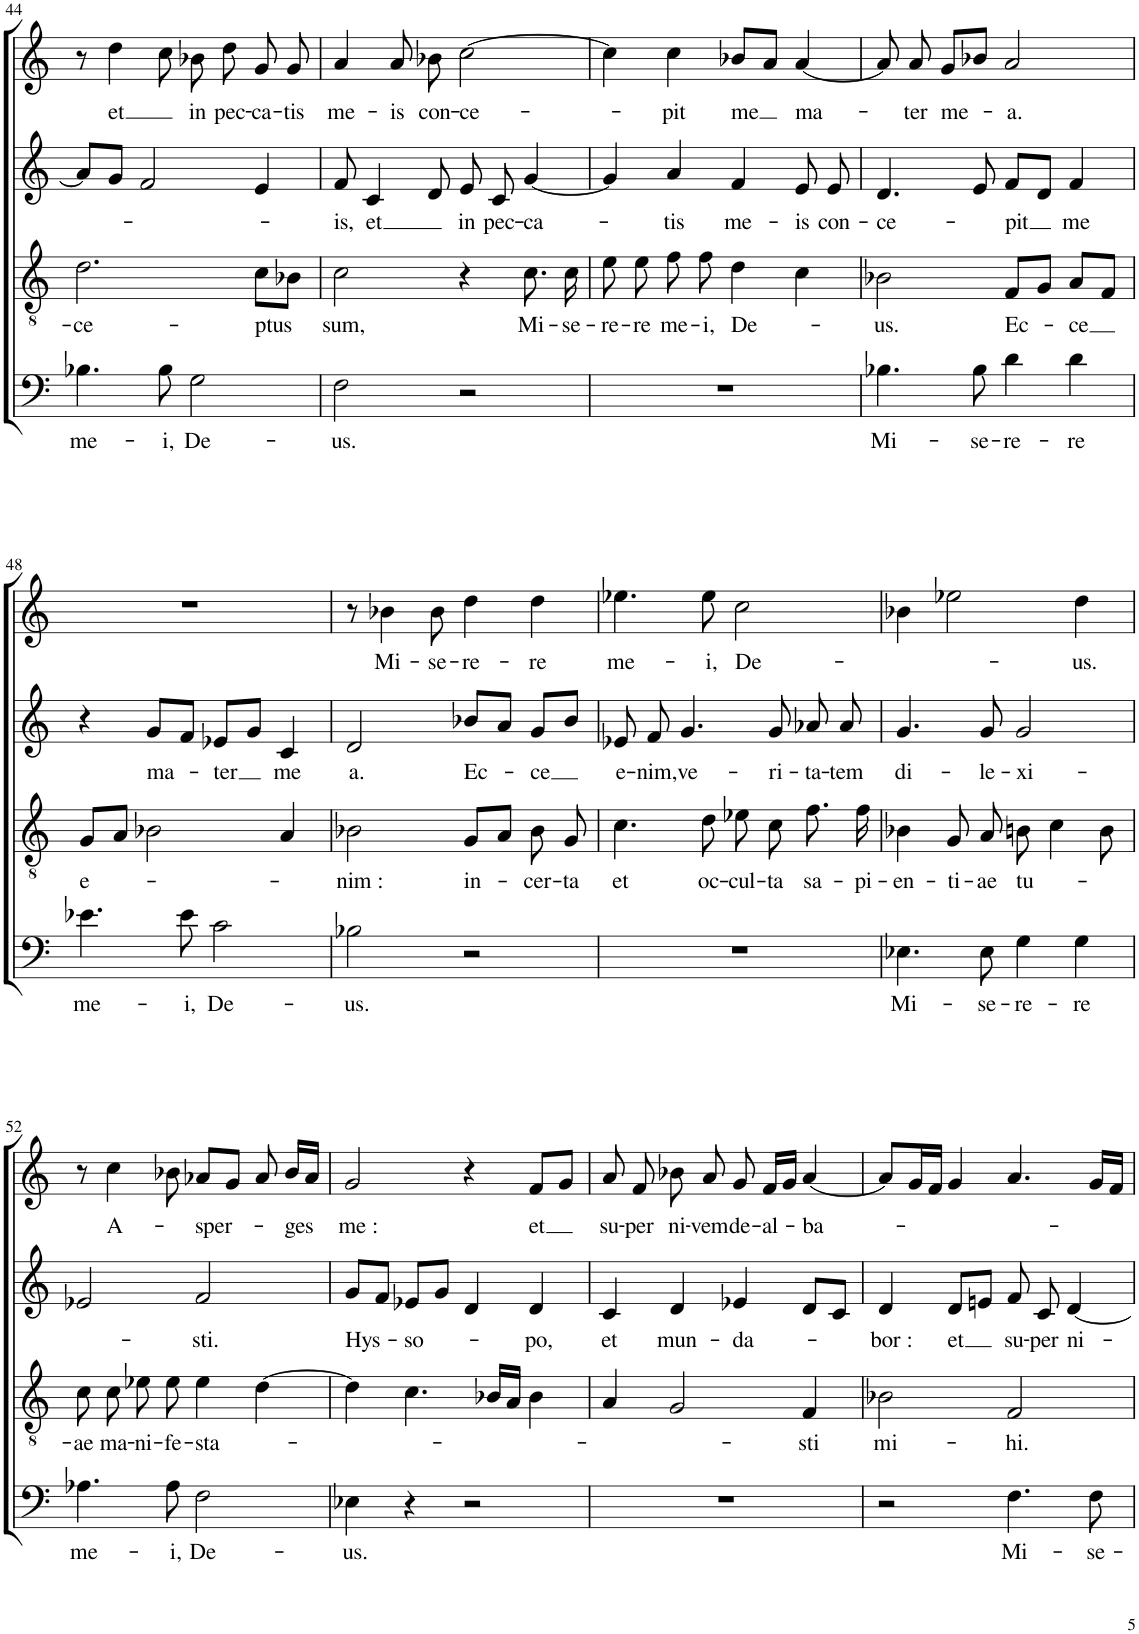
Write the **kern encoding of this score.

**kern	**text	**kern	**text	**kern	**text	**kern	**text
*part4	*part4	*part3	*part3	*part2	*part2	*part1	*part1
*staff4	*staff4	*staff3	*staff3	*staff2	*staff2	*staff1	*staff1
*I"Basso	*	*I"Tenore	*	*I"Alto	*	*I"Soprano	*
!!LO:PB:g=z
*clefF4	*	*clefGv2	*	*clefG2	*	*clefG2	*
*k[]	*	*k[]	*	*k[]	*	*k[]	*
*M4/4	*	*M4/4	*	*M4/4	*	*M4/4	*
*met(c)	*	*met(c)	*	*met(c)	*	*met(c)	*
=44	=44	=44	=44	=44	=44	=44	=44
!	!LO:LY:b	!	!LO:LY:b	!	!	!	!
4.B-X\	me-	2.d\	-ce-	8a/L]	.	8r	.
!	!	!	!	!	!	!	!LO:LY:b
.	.	.	.	8g/J	.	4dd\	et
.	.	.	.	2f/	.	.	.
!	!LO:LY:b	!	!	!	!	!	!
8B-\	-i,	.	.	.	.	8cc\	.
!	!LO:LY:b	!	!	!	!	!	!LO:LY:b
2G\	De-	.	.	.	.	8b-X\	in
!	!	!	!	!	!	!	!LO:LY:b
.	.	.	.	.	.	8dd\	pec-
!	!	!	!LO:LY:b	!	!	!	!LO:LY:b
.	.	8c\L	-ptus	4e/	.	8g/	-ca-
!	!	!	!	!	!	!	!LO:LY:b
.	.	8B-X\J	.	.	.	8g/	-tis
=45	=45	=45	=45	=45	=45	=45	=45
!	!LO:LY:b	!	!LO:LY:b	!	!LO:LY:b	!	!LO:LY:b
2F\	-us.	2c\	sum,	8f/	-is,	4a/	me-
!	!	!	!	!	!LO:LY:b	!	!
.	.	.	.	4c/	et	.	.
!	!	!	!	!	!	!	!LO:LY:b
.	.	.	.	.	.	8a/	-is
!	!	!	!	!	!	!	!LO:LY:b
.	.	.	.	8d/	.	8b-X\	con-
!	!	!	!	!	!LO:LY:b	!	!LO:LY:b
2r	.	4r	.	8e/	in	[2cc\	-ce-
!	!	!	!	!	!LO:LY:b	!	!
.	.	.	.	8c/	pec-	.	.
!	!	!	!LO:LY:b	!	!LO:LY:b	!	!
.	.	8.c\	Mi-	[4g/	-ca-	.	.
!	!	!	!LO:LY:b	!	!	!	!
.	.	16c\	-se-	.	.	.	.
=46	=46	=46	=46	=46	=46	=46	=46
!	!	!	!LO:LY:b	!	!	!	!
1r	.	8e\	-re-	4g/]	.	4cc\]	.
!	!	!	!LO:LY:b	!	!	!	!
.	.	8e\	-re	.	.	.	.
!	!	!	!LO:LY:b	!	!LO:LY:b	!	!LO:LY:b
.	.	8f\	me-	4a/	-tis	4cc\	-pit
!	!	!	!LO:LY:b	!	!	!	!
.	.	8f\	-i,	.	.	.	.
!	!	!	!LO:LY:b	!	!LO:LY:b	!	!LO:LY:b
.	.	4d\	De-	4f/	me-	8b-X/L	me
.	.	.	.	.	.	8a/J	.
!	!	!	!	!	!LO:LY:b	!	!LO:LY:b
.	.	4c\	.	8e/	-is	[4a/	ma-
!	!	!	!	!	!LO:LY:b	!	!
.	.	.	.	8e/	con-	.	.
=47	=47	=47	=47	=47	=47	=47	=47
!	!LO:LY:b	!	!LO:LY:b	!	!LO:LY:b	!	!
4.B-X\	Mi-	2B-X\	-us.	4.d/	-ce-	8a/]	.
!	!	!	!	!	!	!	!LO:LY:b
.	.	.	.	.	.	8a/	-ter
!	!	!	!	!	!	!	!LO:LY:b
.	.	.	.	.	.	8g/L	me-
!	!LO:LY:b	!	!	!	!	!	!
8B-\	-se-	.	.	8e/	.	8b-X/J	.
!	!LO:LY:b	!	!LO:LY:b	!	!LO:LY:b	!	!LO:LY:b
4d\	-re-	8F/L	Ec-	8f/L	-pit	2a/	-a.
.	.	8G/J	.	8d/J	.	.	.
!	!LO:LY:b	!	!LO:LY:b	!	!LO:LY:b	!	!
4d\	-re	8A/L	-ce	4f/	me	.	.
.	.	8F/J	.	.	.	.	.
!!LO:LB:g=z
=48	=48	=48	=48	=48	=48	=48	=48
!	!LO:LY:b	!	!LO:LY:b	!	!	!	!
4.e-X\	me-	8G/L	e-	4r	.	1r	.
.	.	8A/J	.	.	.	.	.
!	!	!	!	!	!LO:LY:b	!	!
.	.	2B-X\	.	8g/L	ma-	.	.
!	!LO:LY:b	!	!	!	!	!	!
8e-\	-i,	.	.	8f/J	.	.	.
!	!LO:LY:b	!	!	!	!LO:LY:b	!	!
2c\	De-	.	.	8e-X/L	-ter	.	.
.	.	.	.	8g/J	.	.	.
!	!	!	!	!	!LO:LY:b	!	!
.	.	4A/	.	4c/	me	.	.
=49	=49	=49	=49	=49	=49	=49	=49
!	!LO:LY:b	!	!LO:LY:b	!	!LO:LY:b	!	!
2B-X\	-us.	2B-X\	-nim :	2d/	a.	8r	.
!	!	!	!	!	!	!	!LO:LY:b
.	.	.	.	.	.	4b-X\	Mi-
!	!	!	!	!	!	!	!LO:LY:b
.	.	.	.	.	.	8b-\	-se-
!	!	!	!LO:LY:b	!	!LO:LY:b	!	!LO:LY:b
2r	.	8G/L	in-	8b-X/L	Ec-	4dd\	-re-
.	.	8A/J	.	8a/J	.	.	.
!	!	!	!LO:LY:b	!	!LO:LY:b	!	!LO:LY:b
.	.	8B-\	-cer-	8g/L	-ce	4dd\	-re
!	!	!	!LO:LY:b	!	!	!	!
.	.	8G/	-ta	8b-/J	.	.	.
=50	=50	=50	=50	=50	=50	=50	=50
!	!	!	!LO:LY:b	!	!LO:LY:b	!	!LO:LY:b
1r	.	4.c\	et	8e-X/	e-	4.ee-X\	me-
!	!	!	!	!	!LO:LY:b	!	!
.	.	.	.	8f/	-nim,	.	.
!	!	!	!	!	!LO:LY:b	!	!
.	.	.	.	4.g/	ve-	.	.
!	!	!	!LO:LY:b	!	!	!	!LO:LY:b
.	.	8d\	oc-	.	.	8ee-\	-i,
!	!	!	!LO:LY:b	!	!	!	!LO:LY:b
.	.	8e-X\	-cul-	.	.	2cc\	De-
!	!	!	!LO:LY:b	!	!LO:LY:b	!	!
.	.	8c\	-ta	8g/	-ri-	.	.
!	!	!	!LO:LY:b	!	!LO:LY:b	!	!
.	.	8.f\	sa-	8a-X/	-ta-	.	.
!	!	!	!	!	!LO:LY:b	!	!
.	.	.	.	8a-/	-tem	.	.
!	!	!	!LO:LY:b	!	!	!	!
.	.	16f\	-pi-	.	.	.	.
=51	=51	=51	=51	=51	=51	=51	=51
!	!LO:LY:b	!	!LO:LY:b	!	!LO:LY:b	!	!
4.E-X\	Mi-	4B-X\	-en-	4.g/	di-	4b-X\	.
!	!	!	!LO:LY:b	!	!	!	!
.	.	8G/	-ti-	.	.	2ee-X\	.
!	!LO:LY:b	!	!LO:LY:b	!	!LO:LY:b	!	!
8E-\	-se-	8A/	-ae	8g/	-le-	.	.
!	!LO:LY:b	!	!LO:LY:b	!	!LO:LY:b	!	!
4G\	-re-	8Bn\	tu-	2g/	-xi-	.	.
.	.	4c\	.	.	.	.	.
!	!LO:LY:b	!	!	!	!	!	!LO:LY:b
4G\	-re	.	.	.	.	4dd\	-us.
.	.	8B\	.	.	.	.	.
!!LO:LB:g=z
=52	=52	=52	=52	=52	=52	=52	=52
!	!LO:LY:b	!	!LO:LY:b	!	!	!	!
4.A-X\	me-	8c\	-ae	2e-X/	.	8r	.
!	!	!	!LO:LY:b	!	!	!	!LO:LY:b
.	.	8c\	ma-	.	.	4cc\	A-
!	!	!	!LO:LY:b	!	!	!	!
.	.	8e-X\	-ni-	.	.	.	.
!	!LO:LY:b	!	!LO:LY:b	!	!	!	!
8A-\	-i,	8e-\	-fe-	.	.	8b-X\	.
!	!LO:LY:b	!	!LO:LY:b	!	!LO:LY:b	!	!LO:LY:b
2F\	De-	4e-\	-sta-	2f/	-sti.	8a-X/L	-sper-
.	.	.	.	.	.	8g/J	.
.	.	[4d\	.	.	.	8a-/	.
!	!	!	!	!	!	!	!LO:LY:b
.	.	.	.	.	.	16b-/LL	-ges
.	.	.	.	.	.	16a-/JJ	.
=53	=53	=53	=53	=53	=53	=53	=53
!	!LO:LY:b	!	!	!	!LO:LY:b	!	!LO:LY:b
4E-X\	-us.	4d\]	.	8g/L	Hys-	2g/	me :
.	.	.	.	8f/J	.	.	.
!	!	!	!	!	!LO:LY:b	!	!
4r	.	4.c\	.	8e-X/L	-so-	.	.
.	.	.	.	8g/J	.	.	.
2r	.	.	.	4d/	.	4r	.
.	.	16B-X/LL	.	.	.	.	.
.	.	16A/JJ	.	.	.	.	.
!	!	!	!	!	!LO:LY:b	!	!LO:LY:b
.	.	4B-\	.	4d/	-po,	8f/L	et
.	.	.	.	.	.	8g/J	.
=54	=54	=54	=54	=54	=54	=54	=54
!	!	!	!	!	!LO:LY:b	!	!LO:LY:b
1r	.	4A/	.	4c/	et	8a/	su-
!	!	!	!	!	!	!	!LO:LY:b
.	.	.	.	.	.	8f/	-per
!	!	!	!	!	!LO:LY:b	!	!LO:LY:b
.	.	2G/	.	4d/	mun-	8b-X\	ni-
!	!	!	!	!	!	!	!LO:LY:b
.	.	.	.	.	.	8a/	-vem
!	!	!	!	!	!LO:LY:b	!	!LO:LY:b
.	.	.	.	4e-X/	-da-	8g/	de-
!	!	!	!	!	!	!	!LO:LY:b
.	.	.	.	.	.	16f/LL	-al-
.	.	.	.	.	.	16g/JJ	.
!	!	!	!LO:LY:b	!	!	!	!LO:LY:b
.	.	4F/	-sti	8d/L	.	[4a/	-ba-
.	.	.	.	8c/J	.	.	.
=55	=55	=55	=55	=55	=55	=55	=55
!	!	!	!LO:LY:b	!	!LO:LY:b	!	!
2r	.	2B-X\	mi-	4d/	-bor :	8a/L]	.
.	.	.	.	.	.	16g/L	.
.	.	.	.	.	.	16f/JJ	.
!	!	!	!	!	!LO:LY:b	!	!
.	.	.	.	8d/L	et	4g/	.
.	.	.	.	8en/J	.	.	.
!	!LO:LY:b	!	!LO:LY:b	!	!LO:LY:b	!	!
4.F\	Mi-	2F/	-hi.	8f/	su-	4.a/	.
!	!	!	!	!	!LO:LY:b	!	!
.	.	.	.	8c/	-per	.	.
!	!	!	!	!	!LO:LY:b	!	!
.	.	.	.	[4d/	ni-	.	.
!	!LO:LY:b	!	!	!	!	!	!
8F\	-se-	.	.	.	.	16g/LL	.
.	.	.	.	.	.	16f/JJ	.
=	=	=	=	=	=	=	=
*-	*-	*-	*-	*-	*-	*-	*-
